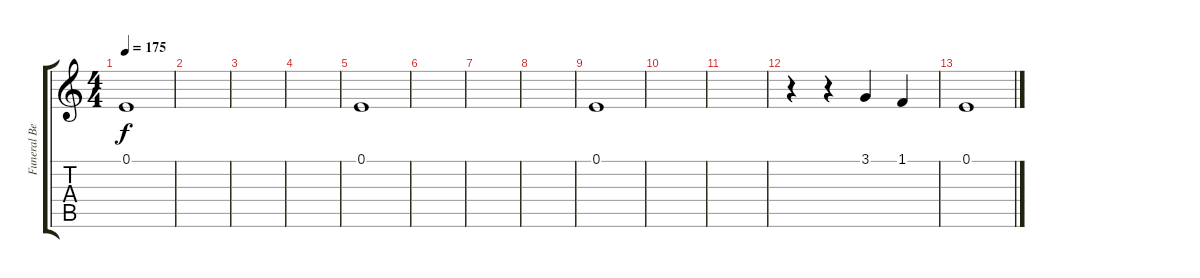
\track ("Funeral Bell" "Funeral Be") {instrument tubularbells}
\staff {score tabs}
\tuning (E4 B3 G3 D3 A2 E2) {hide}
\ts (4 4)
\tempo 175
\clef g2
\ks c
0.1.1{dy f} |
|
|
|
0.1.1 |
|
|
|
0.1.1 |
|
|
r.4 r.4 3.1.4 1.1.4 |
0.1.1
